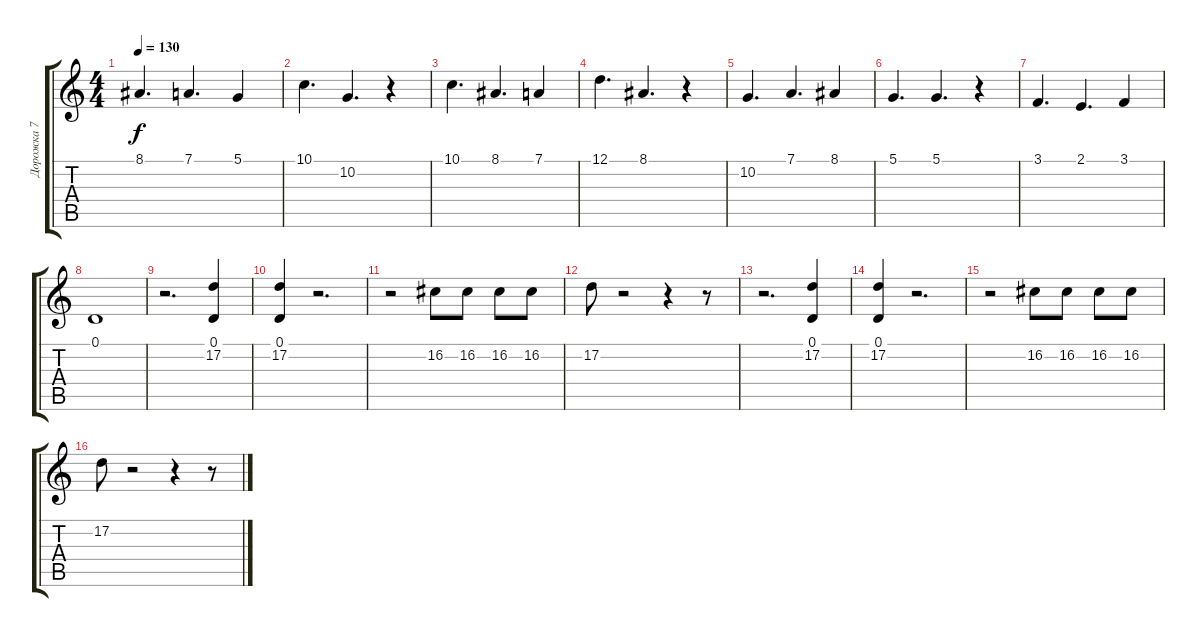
\track ("Дорожка 7" "Дорожка 7") {instrument stringensemble1}
\staff {score tabs}
\tuning (D4 A3 F3 C3 G2 D2) {hide}
\ts (4 4)
\tempo 130
\clef g2
\ks c
8.1.4{d dy f} 7.1.4{d} 5.1.4 |
10.1.4{d} 10.2.4{d} r.4 |
10.1.4{d} 8.1.4{d} 7.1.4 |
12.1.4{d} 8.1.4{d} r.4 |
10.2.4{d} 7.1.4{d} 8.1.4 |
5.1.4{d} 5.1.4{d} r.4 |
3.1.4{d} 2.1.4{d} 3.1.4 |
0.1.1 |
r.2{d} (0.1 17.2).4 |
(0.1 17.2).4 r.2{d} |
r.2 16.2.8 16.2.8 16.2.8 16.2.8 |
17.2.8 r.2 r.4 r.8 |
r.2{d} (0.1 17.2).4 |
(0.1 17.2).4 r.2{d} |
r.2 16.2.8 16.2.8 16.2.8 16.2.8 |
17.2.8 r.2 r.4 r.8
